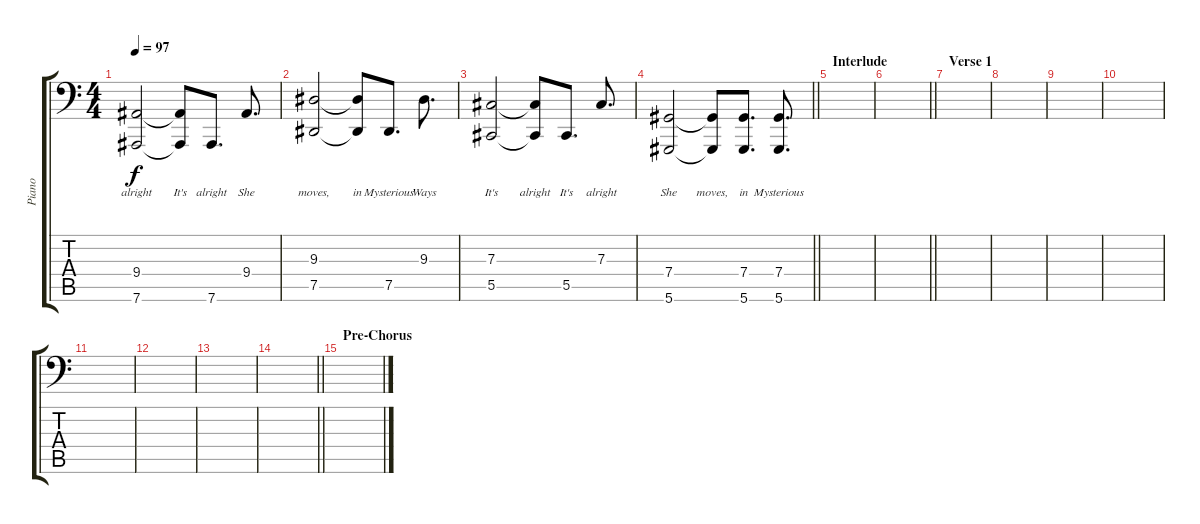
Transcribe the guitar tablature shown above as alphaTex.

\track ("Piano" "Piano") {instrument electricgrandpiano}
\staff {score tabs}
\tuning (Eb3 Bb2 Gb2 Db2 Ab1 Eb1) {hide}
\ts (4 4)
\tempo 97
\clef f4
\ks c
(9.4 7.6).2{lyrics (0 "alright") lyrics (1 "") lyrics (2 "") lyrics (3 "") lyrics (4 "") dy f} (9.4{t} 7.6{t}).8{lyrics (0 "It's") lyrics (1 "") lyrics (2 "") lyrics (3 "") lyrics (4 "")} 7.6.8{d lyrics (0 "alright") lyrics (1 "") lyrics (2 "") lyrics (3 "") lyrics (4 "")} 9.4.8{d lyrics (0 "She") lyrics (1 "") lyrics (2 "") lyrics (3 "") lyrics (4 "")} |
(9.3 7.5).2{lyrics (0 "moves,") lyrics (1 "") lyrics (2 "") lyrics (3 "") lyrics (4 "")} (9.3{t} 7.5{t}).8{lyrics (0 "in") lyrics (1 "") lyrics (2 "") lyrics (3 "") lyrics (4 "")} 7.5.8{d lyrics (0 "Mysterious") lyrics (1 "") lyrics (2 "") lyrics (3 "") lyrics (4 "")} 9.3.8{d lyrics (0 "Ways") lyrics (1 "") lyrics (2 "") lyrics (3 "") lyrics (4 "")} |
(7.3 5.5).2{lyrics (0 "It's") lyrics (1 "") lyrics (2 "") lyrics (3 "") lyrics (4 "")} (7.3{t} 5.5{t}).8{lyrics (0 "alright") lyrics (1 "") lyrics (2 "") lyrics (3 "") lyrics (4 "")} 5.5.8{d lyrics (0 "It's") lyrics (1 "") lyrics (2 "") lyrics (3 "") lyrics (4 "")} 7.3.8{d lyrics (0 "alright") lyrics (1 "") lyrics (2 "") lyrics (3 "") lyrics (4 "")} |
\barLineRight lightlight
(7.4 5.6).2{lyrics (0 "She") lyrics (1 "") lyrics (2 "") lyrics (3 "") lyrics (4 "")} (7.4{t} 5.6{t}).8{lyrics (0 "moves,") lyrics (1 "") lyrics (2 "") lyrics (3 "") lyrics (4 "")} (7.4 5.6).8{d lyrics (0 "in") lyrics (1 "") lyrics (2 "") lyrics (3 "") lyrics (4 "")} (7.4 5.6).8{d lyrics (0 "Mysterious") lyrics (1 "") lyrics (2 "") lyrics (3 "") lyrics (4 "")} |
\section ("" "Interlude")
|
\barLineRight lightlight
|
\section ("" "Verse 1")
|
|
|
|
|
|
|
\barLineRight lightlight
|
\section ("" "Pre-Chorus")
